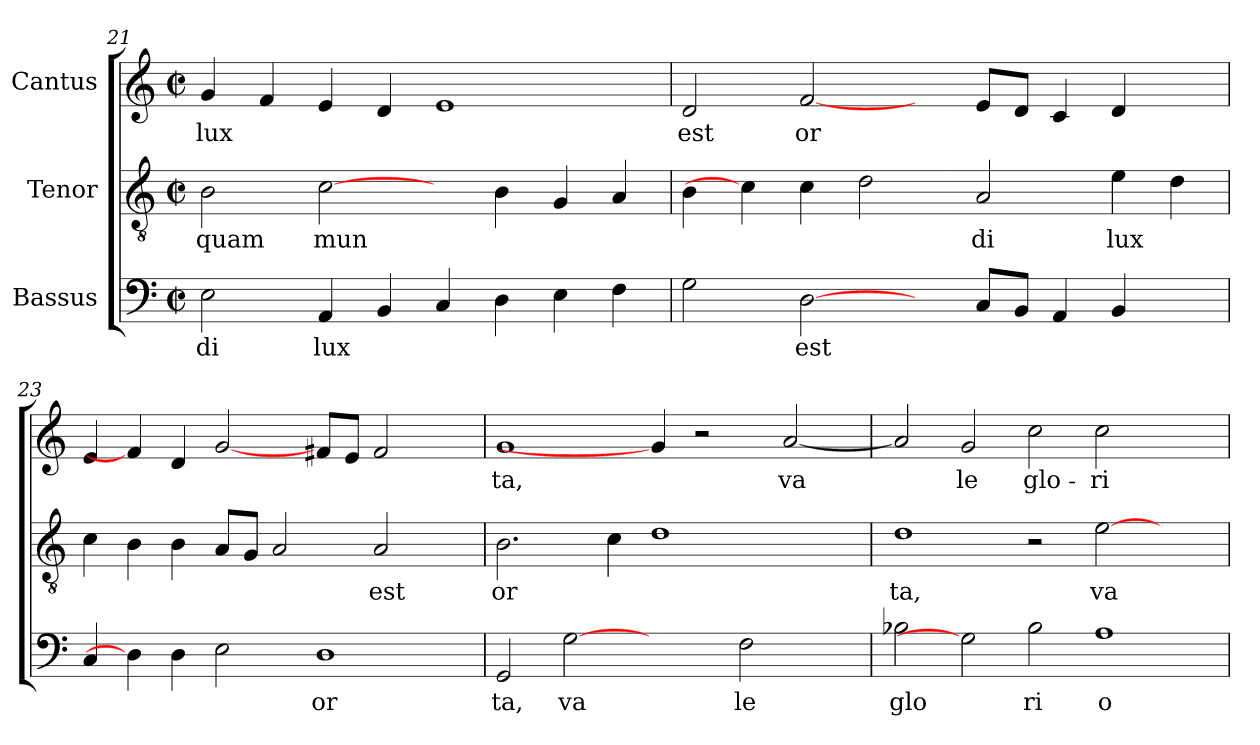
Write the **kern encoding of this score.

**kern	**text	**kern	**text	**kern	**text
*part3	*part3	*part2	*part2	*part1	*part1
*staff3	*staff3	*staff2	*staff2	*staff1	*staff1
*I"Bassus	*	*I"Tenor	*	*I"Cantus	*
!!LO:PB:g=z
*clefF4	*	*clefGv2	*	*clefG2	*
*k[]	*	*k[]	*	*k[]	*
*C:	*	*C:	*	*C:	*
*M2/2	*	*M2/2	*	*M2/2	*
*met(c|)	*	*met(c|)	*	*met(c|)	*
=21	=21	=21	=21	=21	=21
!	!LO:LY:b:cj	!	!LO:LY:b:cj	!	!LO:LY:b:cj
2E\	-di	2B\	quam	4g/	lux
!	!	!	!	!	!LO:LY:b:cj
.	.	.	.	4f/	.
!	!LO:LY:b:cj	!	!LO:LY:b:cj	!	!LO:LY:b:cj
4AA/	lux	[2c\	mun	4e/	.
!	!LO:LY:b:cj	!	!	!	!LO:LY:b:cj
4BB/	.	.	.	4d/	.
!	!LO:LY:b:cj	!	!	!	!LO:LY:b:cj
4C/	.	4ryy	.	1e	.
!	!LO:LY:b:cj	!	!LO:LY:b:cj	!	!
4D\	.	4B\	.	.	.
!	!LO:LY:b:cj	!	!LO:LY:b:cj	!	!
4E\	.	4G/	.	.	.
!	!LO:LY:b:cj	!	!LO:LY:b:cj	!	!
4F\	.	4A/	.	.	.
=22	=22	=22	=22	=22	=22
!	!LO:LY:b:cj	!	!LO:LY:b:cj	!	!LO:LY:b:cj
2G\	.	4B\	.	2d/	est
.	.	4c\]	.	.	.
!	!LO:LY:b:cj	!	!LO:LY:b:cj	!	!LO:LY:b:cj
[2D\	est	4c\	.	[2f/	or-
!	!	!	!LO:LY:b:cj	!	!
.	.	2d\	.	.	.
4ryy	.	.	.	4ryy	.
!	!LO:LY:b:cj	!	!LO:LY:b:cj	!	!LO:LY:b:cj
8C/L	.	2A/	di	8e/L	--
!	!LO:LY:b:cj	!	!	!	!LO:LY:b:cj
8BB/J	.	.	.	8d/J	--
!	!LO:LY:b:cj	!	!	!	!LO:LY:b:cj
4AA/	.	.	.	4c/	--
!	!LO:LY:b:cj	!	!LO:LY:b:cj	!	!LO:LY:b:cj
4BB/	.	4e\	lux	4d/	--
!	!	!	!LO:LY:b:cj	!	!
4ryy	.	4d\	.	4ryy	.
=23	=23	=23	=23	=23	=23
!	!LO:LY:b:cj	!	!LO:LY:b:cj	!	!LO:LY:b:cj
4C/	.	4c\	.	4e/	--
!	!	!	!LO:LY:b:cj	!	!
4D\]	.	4B\	.	4f/]	.
!	!LO:LY:b:cj	!	!LO:LY:b:cj	!	!LO:LY:b:cj
4D\	.	4B\	.	4d/	--
!	!LO:LY:b:cj	!	!LO:LY:b:cj	!	!LO:LY:b:cj
2E\	.	8A/L	.	[2g/	--
!	!	!	!LO:LY:b:cj	!	!
.	.	8G/J	.	.	.
!	!	!	!LO:LY:b:cj	!	!
.	.	2A/	.	.	.
!	!LO:LY:b:cj	!	!	!	!LO:LY:b:cj
1D	or	.	.	8f#/L	--
!	!	!	!	!	!LO:LY:b:cj
.	.	.	.	8e/J	--
!	!	!	!LO:LY:b:cj	!	!LO:LY:b:cj
.	.	2A/	est	2f#/	--
.	.	4ryy	.	4ryy	.
=24	=24	=24	=24	=24	=24
!	!LO:LY:b:cj	!	!LO:LY:b:cj	!	!LO:LY:b:cj
2GG/	ta,	2.B\	or	1g	-ta,
!	!LO:LY:b:cj	!	!	!	!
[2G	va	.	.	.	.
!	!	!	!LO:LY:b:cj	!	!
.	.	4c\	.	.	.
!	!	!	!LO:LY:b:cj	!	!
2ryy	.	1d	.	4g/]	.
.	.	.	.	2r	.
!	!LO:LY:b:cj	!	!	!	!
2F\	le	.	.	.	.
!	!	!	!	!	!LO:LY:b:cj
.	.	.	.	[<2a/	va-
4ryy	.	4ryy	.	.	.
=25	=25	=25	=25	=25	=25
!	!LO:LY:b:cj	!	!LO:LY:b:cj	!	!LO:LY:b:cj
2B-\	glo	1d	ta,	2a/]	--
!	!	!	!	!	!LO:LY:b:cj
2G]	.	.	.	2g/	-le
!	!LO:LY:b:cj	!	!	!	!LO:LY:b:cj
2B-\	ri	2r	.	2cc\	glo-
!	!LO:LY:b:cj	!	!LO:LY:b:cj	!	!LO:LY:b:cj
1A	o	[<2e\	va	2cc\	-ri-
.	.	2ryy	.	2ryy	.
=	=	=	=	=	=
*-	*-	*-	*-	*-	*-
